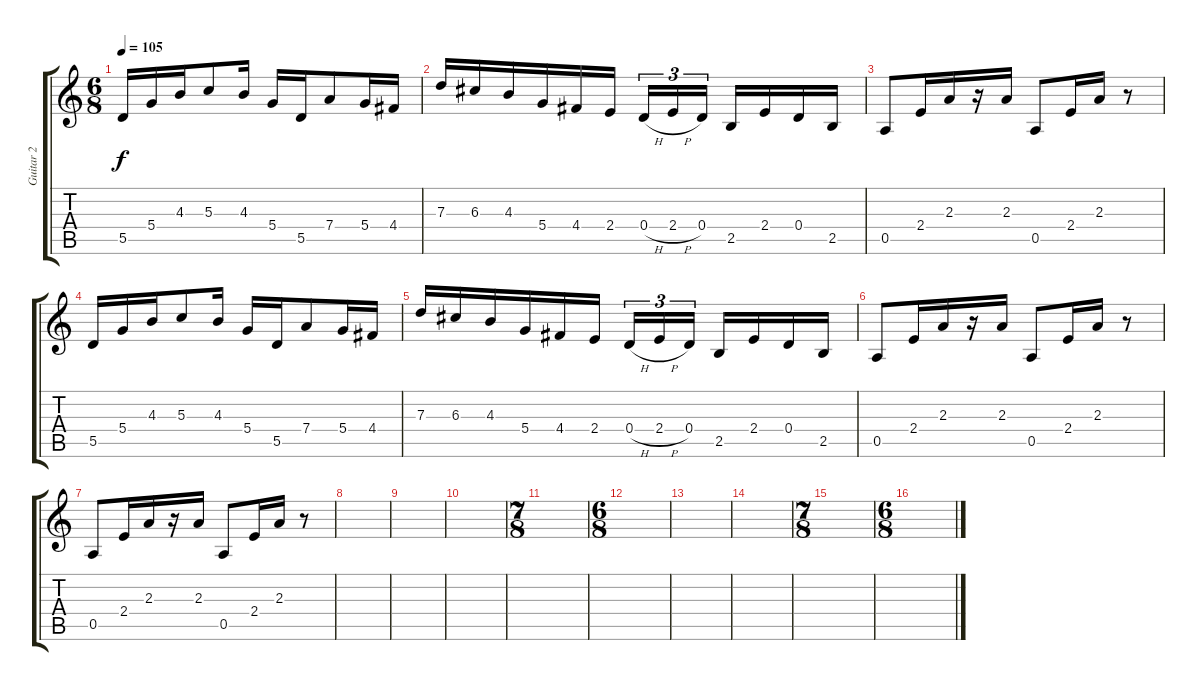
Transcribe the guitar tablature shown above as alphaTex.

\track ("Guitar 2" "Guitar 2") {instrument acousticguitarsteel}
\staff {score tabs}
\tuning (E4 B3 G3 D3 A2 E2) {hide}
\ts (6 8)
\tempo 105
\clef g2
\ks c
5.5.16{dy f} 5.4.16 4.3.16 5.3.8 4.3.16 5.4.16 5.5.16 7.4.8 5.4.16 4.4.16 |
7.3.16 6.3.16 4.3.16 5.4.16 4.4.16 2.4.16 0.4{h}.16{tu (3 2)} 2.4{h}.16{tu (3 2)} 0.4.16{tu (3 2)} 2.5.16 2.4.16 0.4.16 2.5.16 |
0.5.8 2.4.16 2.3.16 r.16 2.3.16 0.5.8 2.4.16 2.3.16 r.8 |
5.5.16 5.4.16 4.3.16 5.3.8 4.3.16 5.4.16 5.5.16 7.4.8 5.4.16 4.4.16 |
7.3.16 6.3.16 4.3.16 5.4.16 4.4.16 2.4.16 0.4{h}.16{tu (3 2)} 2.4{h}.16{tu (3 2)} 0.4.16{tu (3 2)} 2.5.16 2.4.16 0.4.16 2.5.16 |
0.5.8 2.4.16 2.3.16 r.16 2.3.16 0.5.8 2.4.16 2.3.16 r.8 |
0.5.8 2.4.16 2.3.16 r.16 2.3.16 0.5.8 2.4.16 2.3.16 r.8 |
|
|
|
\ts (7 8)
|
\ts (6 8)
|
|
|
\ts (7 8)
|
\ts (6 8)
